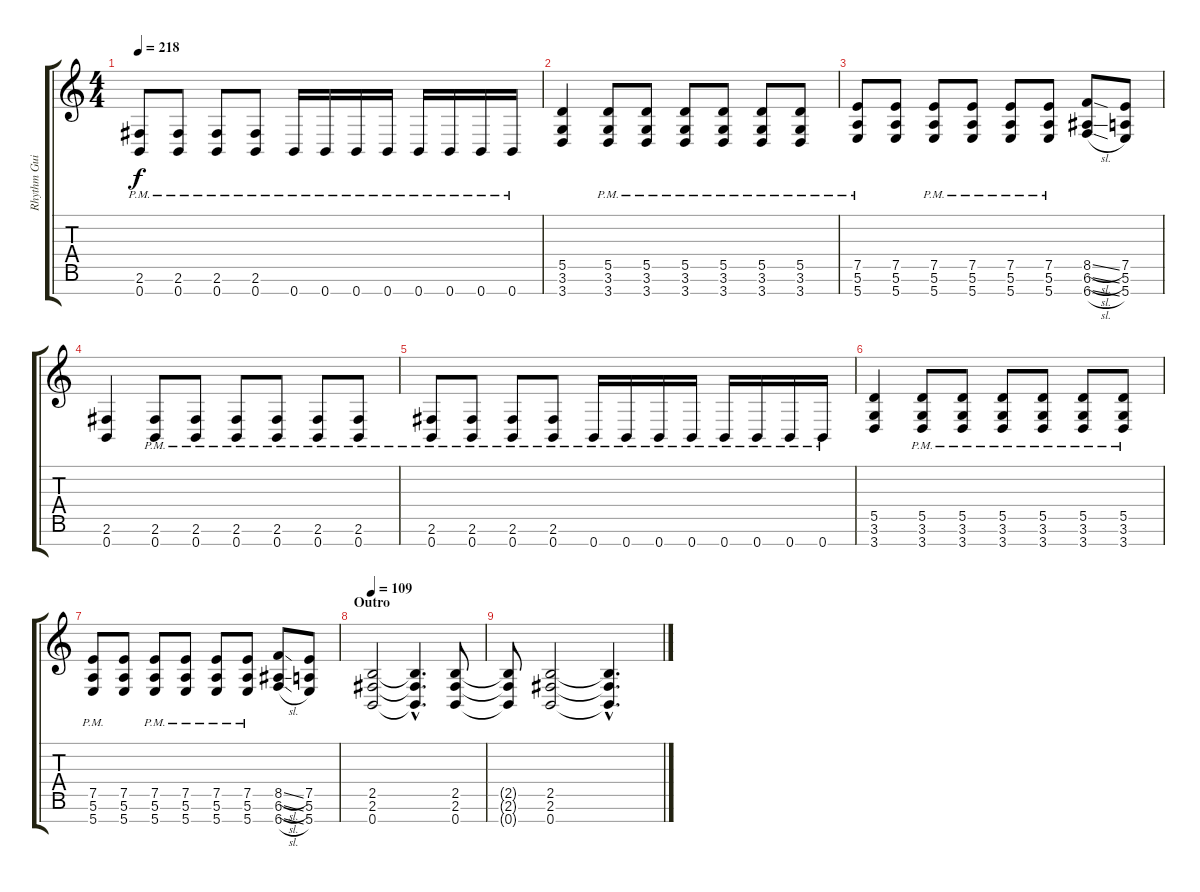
\track ("Rhythm Guitar L" "Rhythm Gui") {instrument overdrivenguitar}
\staff {score tabs}
\tuning (E4 B3 G3 D3 A2 E2 B1) {hide}
\ts (4 4)
\tempo 218
\clef g2
\ks c
(2.6{pm} 0.7{pm}).8{dy f} (2.6{pm} 0.7{pm}).8 (2.6{pm} 0.7{pm}).8 (2.6{pm} 0.7{pm}).8 0.7{pm}.16 0.7{pm}.16 0.7{pm}.16 0.7{pm}.16 0.7{pm}.16 0.7{pm}.16 0.7{pm}.16 0.7{pm}.16 |
(5.5 3.6 3.7).4 (5.5{pm} 3.6{pm} 3.7{pm}).8 (5.5{pm} 3.6{pm} 3.7{pm}).8 (5.5{pm} 3.6{pm} 3.7{pm}).8 (5.5{pm} 3.6{pm} 3.7{pm}).8 (5.5{pm} 3.6{pm} 3.7{pm}).8 (5.5{pm} 3.6{pm} 3.7{pm}).8 |
(7.5{pm} 5.6{pm} 5.7{pm}).8 (7.5 5.6 5.7).8 (7.5{pm} 5.6{pm} 5.7{pm}).8 (7.5{pm} 5.6{pm} 5.7{pm}).8 (7.5{pm} 5.6{pm} 5.7{pm}).8 (7.5{pm} 5.6{pm} 5.7{pm}).8 (8.5{sl} 6.6{sl} 6.7{sl}).8 (7.5 5.6 5.7).8 |
(2.6 0.7).4 (2.6{pm} 0.7{pm}).8 (2.6{pm} 0.7{pm}).8 (2.6{pm} 0.7{pm}).8 (2.6{pm} 0.7{pm}).8 (2.6{pm} 0.7{pm}).8 (2.6{pm} 0.7{pm}).8 |
(2.6{pm} 0.7{pm}).8 (2.6{pm} 0.7{pm}).8 (2.6{pm} 0.7{pm}).8 (2.6{pm} 0.7{pm}).8 0.7{pm}.16 0.7{pm}.16 0.7{pm}.16 0.7{pm}.16 0.7{pm}.16 0.7{pm}.16 0.7{pm}.16 0.7{pm}.16 |
(5.5 3.6 3.7).4 (5.5{pm} 3.6{pm} 3.7{pm}).8 (5.5{pm} 3.6{pm} 3.7{pm}).8 (5.5{pm} 3.6{pm} 3.7{pm}).8 (5.5{pm} 3.6{pm} 3.7{pm}).8 (5.5{pm} 3.6{pm} 3.7{pm}).8 (5.5{pm} 3.6{pm} 3.7{pm}).8 |
(7.5{pm} 5.6{pm} 5.7{pm}).8 (7.5 5.6 5.7).8 (7.5{pm} 5.6{pm} 5.7{pm}).8 (7.5{pm} 5.6{pm} 5.7{pm}).8 (7.5{pm} 5.6{pm} 5.7{pm}).8 (7.5{pm} 5.6{pm} 5.7{pm}).8 (8.5{sl} 6.6{sl} 6.7{sl}).8 (7.5 5.6 5.7).8 |
\section ("" "Outro")
\tempo 109
(2.5 2.6 0.7).2 (2.5{hac t} 2.6{hac t} 0.7{hac t}).4{d} (2.5 2.6 0.7).8 |
(2.5{t} 2.6{t} 0.7{t}).8 (2.5 2.6 0.7).2 (2.5{hac t} 2.6{hac t} 0.7{hac t}).4{d}
